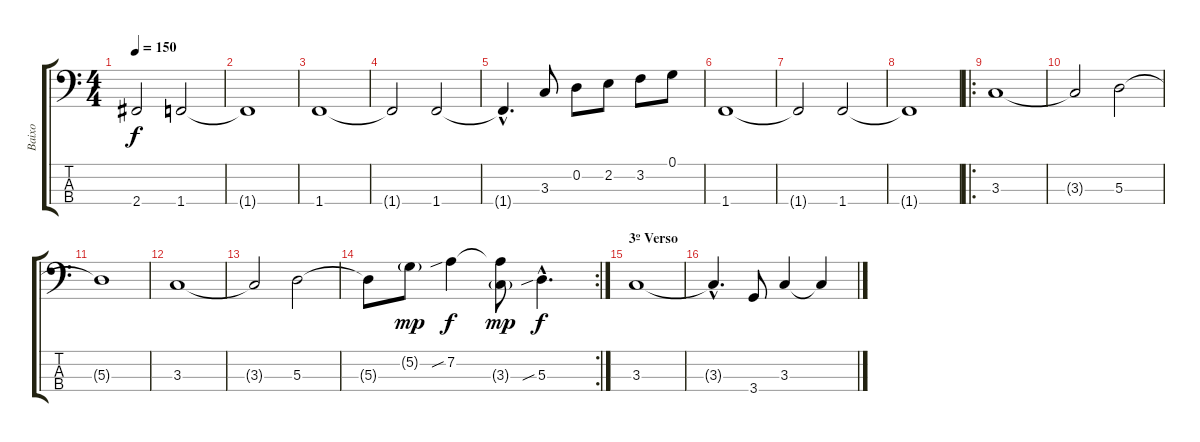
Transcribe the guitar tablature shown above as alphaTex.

\track ("Baixo" "Baixo") {instrument acousticbass}
\staff {score tabs}
\tuning (G2 D2 A1 E1) {hide}
\ts (4 4)
\tempo 150
\clef f4
\ks c
2.4{t}.2{dy f} 1.4.2 |
1.4{t}.1 |
1.4.1 |
1.4{t}.2 1.4.2 |
1.4{hac t}.4{d} 3.3.8 0.2.8 2.2.8 3.2.8 0.1.8 |
1.4.1 |
1.4{t}.2 1.4.2 |
1.4{t}.1 |
\ro
3.3.1 |
3.3{t}.2 5.3.2 |
5.3{t}.1 |
3.3.1 |
3.3{t}.2 5.3.2 |
\rc 2
5.3{t}.8 5.2{g}.8{dy mp} 7.2{sib}.4{dy f} (7.2{t} 3.3{g}).8{dy mp} 5.3{sib hac}.4{d dy f} |
\section ("" "3º Verso")
3.3.1 |
3.3{hac t}.4{d} 3.4.8 3.3.4 3.3{t}.4
